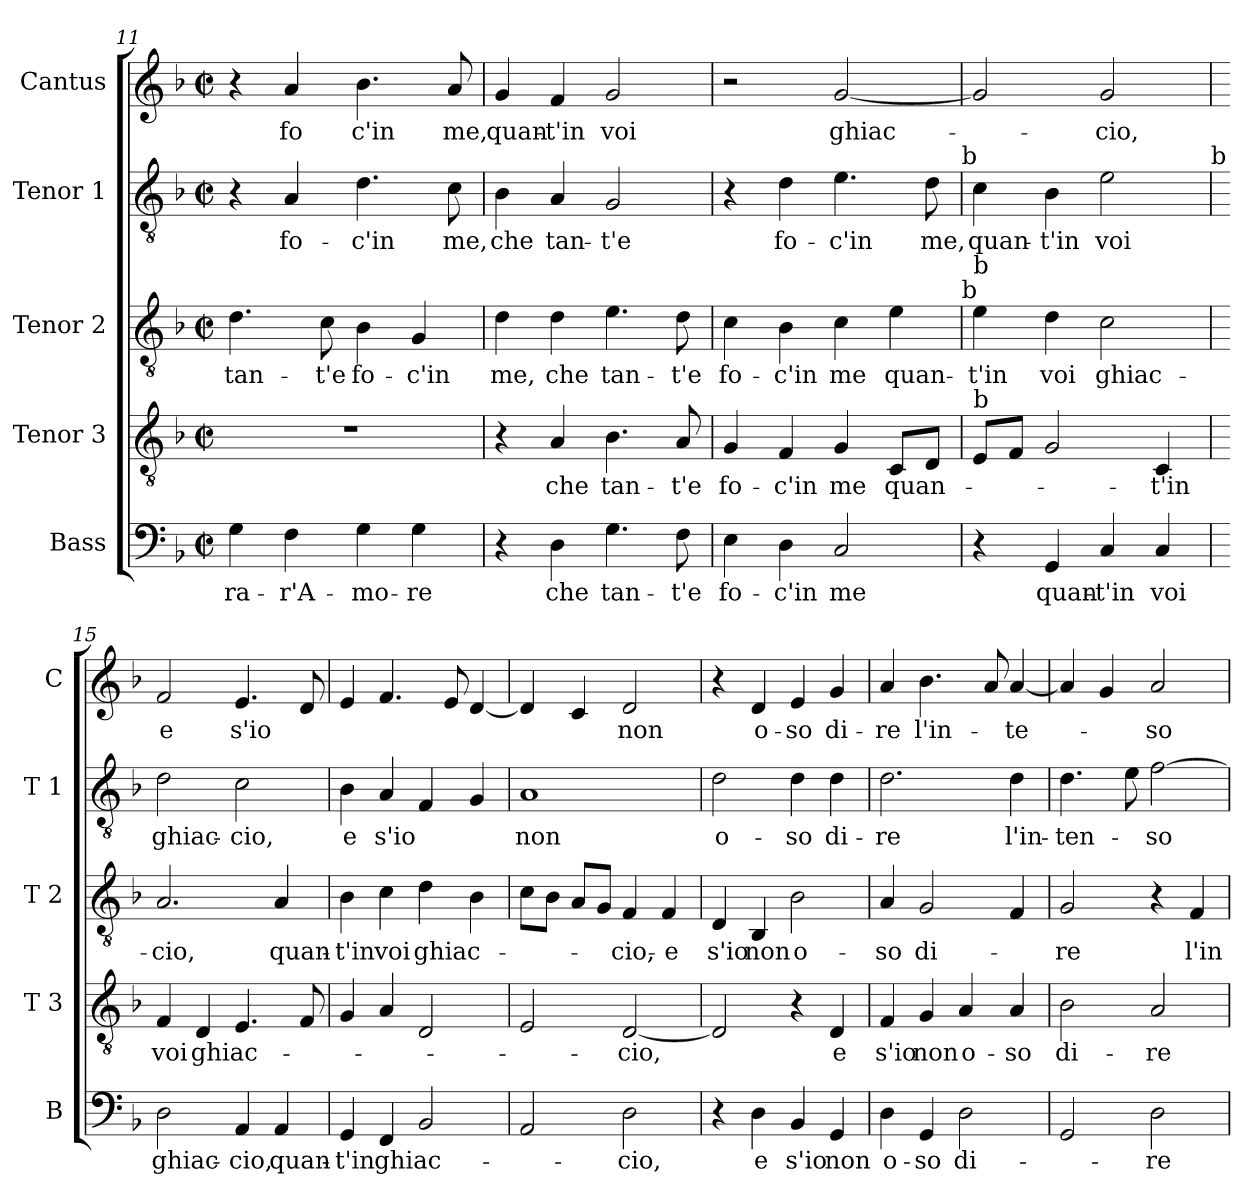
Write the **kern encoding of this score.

**kern	**text	**kern	**text	**kern	**text	**kern	**text	**kern	**text
*part5	*part5	*part4	*part4	*part3	*part3	*part2	*part2	*part1	*part1
*staff5	*staff5	*staff4	*staff4	*staff3	*staff3	*staff2	*staff2	*staff1	*staff1
*I"Bass	*	*I"Tenor 3	*	*I"Tenor 2	*	*I"Tenor 1	*	*I"Cantus	*
*I'B	*	*I'T 3	*	*I'T 2	*	*I'T 1	*	*I'C	*
!!LO:PB:g=z
*clefF4	*	*clefGv2	*	*clefGv2	*	*clefGv2	*	*clefG2	*
*k[b-]	*	*k[b-]	*	*k[b-]	*	*k[b-]	*	*k[b-]	*
*F:	*	*F:	*	*F:	*	*F:	*	*F:	*
*M2/2	*	*M2/2	*	*M2/2	*	*M2/2	*	*M2/2	*
*met(c|)	*	*met(c|)	*	*met(c|)	*	*met(c|)	*	*met(c|)	*
=11	=11	=11	=11	=11	=11	=11	=11	=11	=11
4G\	-ra-	1r	.	4.d\	tan-	4r	.	4r	.
4F\	-r'A-	.	.	.	.	4A/	fo-	4a/	fo
.	.	.	.	8c\	-t'e	.	.	.	.
4G\	-mo-	.	.	4B-\	fo-	4.d\	-c'in	4.b-\	c'in
4G\	-re	.	.	4G/	-c'in	.	.	.	.
.	.	.	.	.	.	8c\	me,	8a/	me,
=12	=12	=12	=12	=12	=12	=12	=12	=12	=12
4r	.	4r	.	4d\	me,	4B-\	che	4g/	quan-
4D\	che	4A/	che	4d\	che	4A/	tan-	4f/	-t'in
4.G\	tan-	4.B-\	tan-	4.e\	tan-	2G/	-t'e	2g/	voi
8F\	-t'e	8A/	-t'e	8d\	-t'e	.	.	.	.
=13	=13	=13	=13	=13	=13	=13	=13	=13	=13
4E\	fo-	4G/	fo-	4c\	fo-	4r	.	2r	.
4D\	-c'in	4F/	-c'in	4B-\	-c'in	4d\	fo-	.	.
2C/	me	4G/	me	4c\	me	4.e\	-c'in	[2g/	ghiac-
.	.	8C/L	quan-	4e\	quan-	.	.	.	.
.	.	8D/J	.	.	.	8d\	me,	.	.
!	!	!	!	!	!	!LO:TX:a:t=b	!	!	!
!	!	!	!	!LO:TX:a:t=b	!	!	!	!	!
=14	=14	=14	=14	=14	=14	=14	=14	=14	=14
!	!	!	!	!LO:TX:a:t=b	!	!	!	!	!
!	!	!LO:TX:a:t=b	!	!	!	!	!	!	!
4r	.	8E/L	.	4e\	-t'in	4c\	quan-	2g/]	.
.	.	8F/J	.	.	.	.	.	.	.
4GG/	quan-	2G/	.	4d\	voi	4B-\	-t'in	.	.
4C/	-t'in	.	.	2c\	ghiac-	2e\	voi	2g/	-cio,
4C/	voi	4C/	-t'in	.	.	.	.	.	.
!	!	!	!	!	!	!LO:TX:a:t=b	!	!	!
=15	=15	=15	=15	=15	=15	=15	=15	=15	=15
2D\	ghiac-	4F/	voi	2.A/	-cio,	2d\	ghiac-	2f/	e
.	.	4D/	ghiac-	.	.	.	.	.	.
4AA/	-cio,	4.E/	.	.	.	2c\	-cio,	4.e/	s'io
4AA/	quan-	.	.	4A/	quan-	.	.	.	.
.	.	8F/	.	.	.	.	.	8d/	.
!!LO:LB:g=z
=16	=16	=16	=16	=16	=16	=16	=16	=16	=16
4GG/	-t'in	4G/	.	4B-\	-t'in	4B-\	e	4e/	.
4FF/	ghiac-	4A/	.	4c\	voi	4A/	s'io	4.f/	.
2BB-/	.	2D/	.	4d\	ghiac-	4F/	.	.	.
.	.	.	.	.	.	.	.	8e/	.
.	.	.	.	4B-\	.	4G/	.	[4d/	.
=17	=17	=17	=17	=17	=17	=17	=17	=17	=17
2AA/	.	2E/	.	8c\L	.	1A	non	4d/]	.
.	.	.	.	8B-\J	.	.	.	.	.
.	.	.	.	8A/L	.	.	.	4c/	.
.	.	.	.	8G/J	.	.	.	.	.
2D\	-cio,	[2D/	-cio,	4F/	-cio,-	.	.	2d/	non
.	.	.	.	4F/	-e	.	.	.	.
=18	=18	=18	=18	=18	=18	=18	=18	=18	=18
4r	.	2D/]	.	4D/	s'io	2d\	o-	4r	.
4D\	e	.	.	4BB-/	non	.	.	4d/	o-
4BB-/	s'io	4r	.	2B-\	o-	4d\	-so	4e/	-so
4GG/	non	4D/	e	.	.	4d\	di-	4g/	di-
=19	=19	=19	=19	=19	=19	=19	=19	=19	=19
4D\	o-	4F/	s'io	4A/	-so	2.d\	-re	4a/	-re
4GG/	-so	4G/	non	2G/	di-	.	.	4.b-\	l'in-
2D\	di-	4A/	o-	.	.	.	.	.	.
.	.	.	.	.	.	.	.	8a/	.
.	.	4A/	-so	4F/	.	4d\	l'in-	[4a/	-te-
=20	=20	=20	=20	=20	=20	=20	=20	=20	=20
2GG/	.	2B-\	di-	2G/	-re	4.d\	-ten-	4a/]	.
.	.	.	.	.	.	.	.	4g/	.
.	.	.	.	.	.	8e\	.	.	.
2D\	-re	2A/	-re	4r	.	[2f\	-so	2a/	-so
.	.	.	.	4F/	l'in-	.	.	.	.
=	=	=	=	=	=	=	=	=	=
*-	*-	*-	*-	*-	*-	*-	*-	*-	*-
